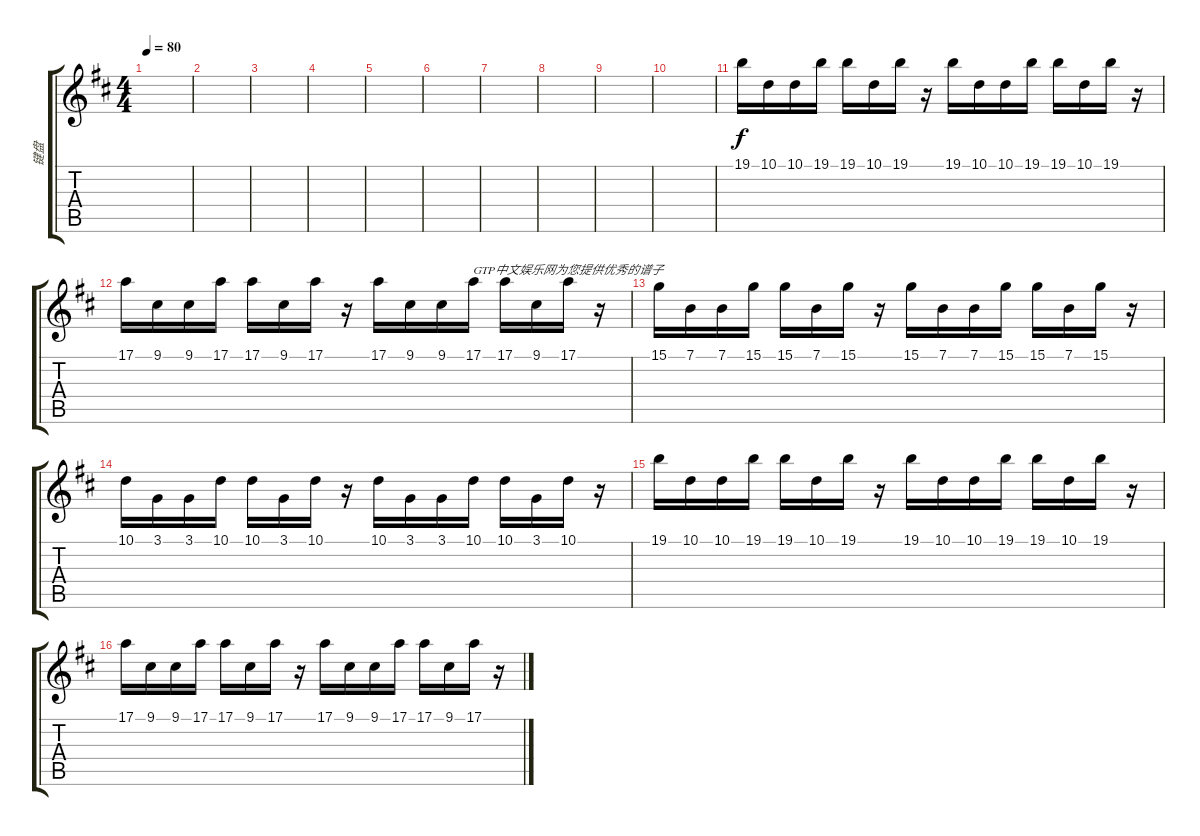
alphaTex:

\track ("键盘" "键盘") {instrument stringensemble1}
\staff {score tabs}
\tuning (E4 B3 G3 D3 A2 E2) {hide}
\ts (4 4)
\tempo 80
\clef g2
\ks bminor
|
|
|
|
|
|
|
|
|
|
19.1.16 10.1.16 10.1.16 19.1.16 19.1.16 10.1.16 19.1.16 r.16 19.1.16 10.1.16 10.1.16 19.1.16 19.1.16 10.1.16 19.1.16 r.16 |
17.1.16 9.1.16 9.1.16 17.1.16 17.1.16 9.1.16 17.1.16 r.16 17.1.16 9.1.16 9.1.16 17.1.16{txt "GTP中文娱乐网为您提供优秀的谱子"} 17.1.16 9.1.16 17.1.16 r.16 |
15.1.16 7.1.16 7.1.16 15.1.16 15.1.16 7.1.16 15.1.16 r.16 15.1.16 7.1.16 7.1.16 15.1.16 15.1.16 7.1.16 15.1.16 r.16 |
10.1.16 3.1.16 3.1.16 10.1.16 10.1.16 3.1.16 10.1.16 r.16 10.1.16 3.1.16 3.1.16 10.1.16 10.1.16 3.1.16 10.1.16 r.16 |
19.1.16 10.1.16 10.1.16 19.1.16 19.1.16 10.1.16 19.1.16 r.16 19.1.16 10.1.16 10.1.16 19.1.16 19.1.16 10.1.16 19.1.16 r.16 |
17.1.16 9.1.16 9.1.16 17.1.16 17.1.16 9.1.16 17.1.16 r.16 17.1.16 9.1.16 9.1.16 17.1.16 17.1.16 9.1.16 17.1.16 r.16
